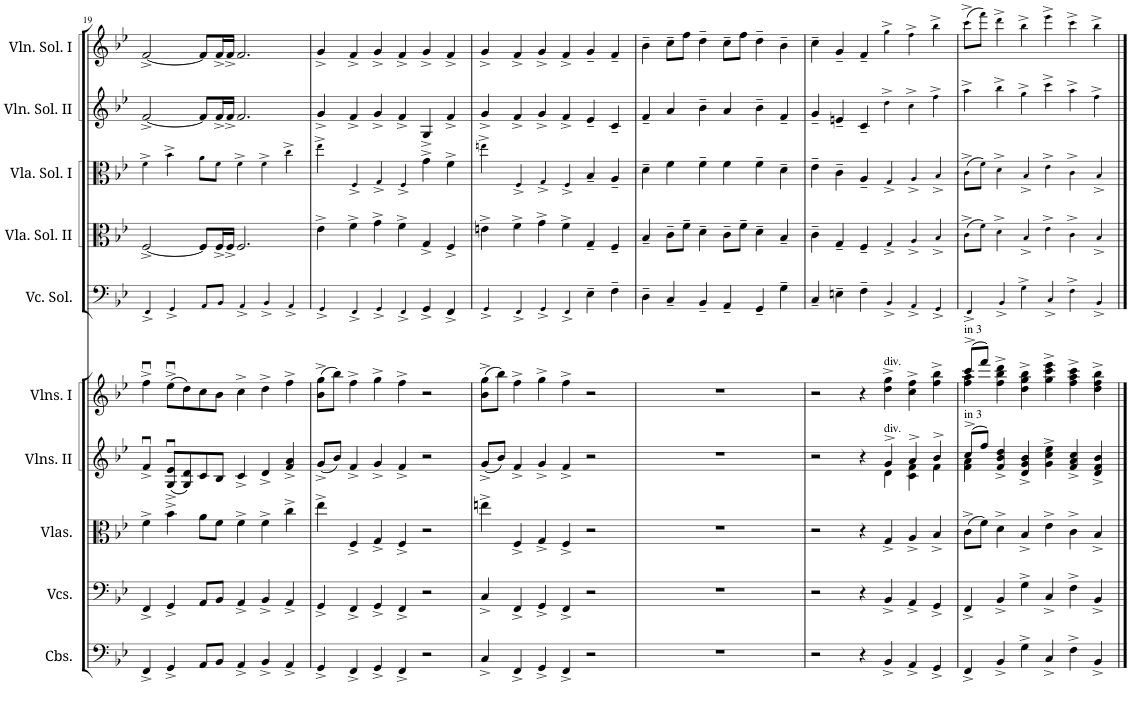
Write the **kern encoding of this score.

**kern	**kern	**kern	**kern	**kern	**kern	**kern	**kern	**kern	**kern
*part10	*part9	*part8	*part7	*part6	*part5	*part4	*part3	*part2	*part1
*staff10	*staff9	*staff8	*staff7	*staff6	*staff5	*staff4	*staff3	*staff2	*staff1
*I"Contrabasses	*I"Violoncellos	*I"Violas	*I"Violins II	*I"Violins I	*I"Violoncello Solo	*I"Viola Solo II	*I"Viola Solo I	*I"Violin Solo II	*I"Violin Solo I
*I'Cbs.	*I'Vcs.	*I'Vlas.	*I'Vlns. II	*I'Vlns. I	*I'Vc. Sol.	*I'Vla. Sol. II	*I'Vla. Sol. I	*I'Vln. Sol. II	*I'Vln. Sol. I
!!LO:PB:g=z
*clefF4	*clefF4	*clefC3	*clefG2	*clefG2	*clefF4	*clefC3	*clefC3	*clefG2	*clefG2
*Trd7c12	*	*	*	*	*	*	*	*	*
*k[b-e-]	*k[b-e-]	*k[b-e-]	*k[b-e-]	*k[b-e-]	*k[b-e-]	*k[b-e-]	*k[b-e-]	*k[b-e-]	*k[b-e-]
*M6/4	*M6/4	*M6/4	*M6/4	*M6/4	*M6/4	*M6/4	*M6/4	*M6/4	*M6/4
=19	=19	=19	=19	=19	=19	=19	=19	=19	=19
4FF^/	4FF^/	4f^\	4fu^/	4ffu^\	4FF^/	[2F^/	4f^\	[2f^/	[2f^/
4GG^/	4GG^/	4b-^\	(8G/u^ 8e-/u^L	(8ee-u^\L	4GG^/	.	4b-^\	.	.
.	.	.	8G/ 8d/)	8dd\)	.	.	.	.	.
8AA/L	8AA/L	8a\L	8c/	8cc\	8AA/L	8F/L]	8a\L	8f/L]	8f/L]
8BB-/J	8BB-/J	8f\J	8B-/J	8b-\J	8BB-/J	16F^/L	8f\J	16f^/L	16f^/L
.	.	.	.	.	.	16F^/JJ	.	16f^/JJ	16f^/JJ
4AA^/	4AA^/	4f^\	4c^/	4cc^\	4AA^/	2.F/	4f^\	2.f/	2.f/
4BB-^/	4BB-^/	4f^\	4d^/	4dd^\	4BB-^/	.	4f^\	.	.
4AA^/	4AA^/	4cc^\	4f/^ 4a/^	4ff^\	4AA^/	.	4cc^\	.	.
=20	=20	=20	=20	=20	=20	=20	=20	=20	=20
4GG^/	4GG^/	4ee-^\	(8g^/L	(8b-\^ 8gg\^L	4GG^/	4e-^\	4ee-^\	4g^/	4g^/
.	.	.	8b-/J)	8bb-\J)	.	.	.	.	.
4FF^/	4FF^/	4F^/	4f^/	4ff^\	4FF^/	4f^\	4F^/	4f^/	4f^/
4GG^/	4GG^/	4G^/	4g^/	4gg^\	4GG^/	4g^\	4G^/	4g^/	4g^/
4FF^/	4FF^/	4F^/	4f^/	4ff^\	4FF^/	4f^\	4F^/	4f^/	4f^/
2r	2r	2r	2r	2r	4GG^/	4G^/	4g^\	4G^/	4g^/
.	.	.	.	.	4FF^/	4F^/	4f^\	4f^/	4f^/
=21	=21	=21	=21	=21	=21	=21	=21	=21	=21
4C^/	4C^/	4een^\	(8g^/L	(8b-\^ 8gg\^L	4GG^/	4en^\	4een^\	4g^/	4g^/
.	.	.	8b-/J)	8bb-\J)	.	.	.	.	.
4FF^/	4FF^/	4F^/	4f^/	4ff^\	4FF^/	4f^\	4F^/	4f^/	4f^/
4GG^/	4GG^/	4G^/	4g^/	4gg^\	4GG^/	4g^\	4G^/	4g^/	4g^/
4FF^/	4FF^/	4F^/	4f^/	4ff^\	4FF^/	4f^\	4F^/	4f^/	4f^/
2r	2r	2r	2r	2r	4E-~\	4G~/	4B-~/	4e-~/	4g~/
.	.	.	.	.	4F~\	4F~/	4A~/	4c~/	4f~/
=22	=22	=22	=22	=22	=22	=22	=22	=22	=22
1.r	1.r	1.r	1.r	1.r	4D~\	4B-~/	4d~\	4f~/	4b-~\
.	.	.	.	.	4C~/	8c~\L	4f\	4a/	8cc~\L
.	.	.	.	.	.	8f~\J	.	.	8ff\J
.	.	.	.	.	4BB-~/	4d~\	4f~\	4b-~\	4dd~\
.	.	.	.	.	4AA~/	8c~\L	4f\	4a/	8cc~\L
.	.	.	.	.	.	8f~\J	.	.	8ff\J
.	.	.	.	.	4GG~/	4d~\	4f~\	4b-~\	4dd~\
.	.	.	.	.	4G~\	4B-~/	4d~\	4f~/	4b-~\
=23	=23	=23	=23	=23	=23	=23	=23	=23	=23
*	*	*	*^	*	*	*	*	*	*
2r	2r	2r	2r	2.ryy	2r	4C~/	4c~\	4e-~\	4g~/	4cc~\
.	.	.	.	.	.	4En~\	4G~/	4c~\	4en~/	4g~/
4r	4r	4r	4r	.	4r	4F~\	4F~/	4A~/	4c~/	4f~/
!	!	!	!	!	!LO:TX:a:t=div.	!	!	!	!	!
!	!	!	!LO:TX:a:t=div.	!	!	!	!	!	!	!
4BB-^/	4BB-^/	4G^/	4g^/	4d\	4dd\^ 4gg\^	4BB-^/	4G^/	4G^/	4dd^\	4gg^\
4AA^/	4AA^/	4A^/	4a^/	4c\ 4f\	4cc\^ 4ff\^	4AA^/	4A^/	4A^/	4cc^\	4ff^\
4GG^/	4GG^/	4B-^/	4b-^/	4f\	4ff\^ 4bb-\^	4GG^/	4B-^/	4B-^/	4ff^\	4bb-^\
=24	=24	=24	=24	=24	=24	=24	=24	=24	=24	=24
*	*	*	*	*	*^	*	*	*	*	*
!	!	!	!	!	!LO:TX:a:t=in 3	!	!	!	!	!	!
!	!	!	!LO:TX:a:t=in 3	!	!	!	!	!	!	!	!
4FF^/	4FF^/	(8c^\L	(8cc^/L	4f\ 4a\	(8ccc^/L	4ff\ 4aa\	4FF^/	(8c^\L	(8c^\L	4aa^\	(8ccc^\L
.	.	8f\J)	8ff/J)	.	8fff/J)	.	.	8f\J)	8f\J)	.	8fff\J)
4BB-^/	4BB-^/	4d^\	4f/^ 4b-/^ 4dd/^	1ryy	4ff\^ 4bb-\^ 4ddd\^	1ryy	4BB-^/	4d^\	4d^\	4bb-^\	4ddd^\
4G^\	4G^\	4B-^/	4d/^ 4g/^ 4b-/^	.	4dd\^ 4gg\^ 4bb-\^	.	4G^\	4B-^/	4B-^/	4gg^\	4bb-^\
4C^/	4C^/	4e-^\	4g\^ 4cc\^ 4ee-\^	.	4gg\^ 4ccc\^ 4eee-\^	.	4C^/	4e-^\	4e-^\	4ccc^\	4eee-^\
4F^\	4F^\	4c^\	4f/^ 4a/^ 4cc/^	.	4ff\^ 4aa\^ 4ccc\^	.	4F^\	4c^\	4c^\	4aa^\	4ccc^\
4BB-^/	4BB-^/	4B-^/	4d/^ 4f/^ 4b-/^	4ryy	4dd\^ 4ff\^ 4bb-\^	4ryy	4BB-^/	4B-^/	4B-^/	4ff^\	4bb-^\
*	*	*	*v	*v	*	*	*	*	*	*	*
*	*	*	*	*v	*v	*	*	*	*	*
==	==	==	==	==	==	==	==	==	==
*-	*-	*-	*-	*-	*-	*-	*-	*-	*-
